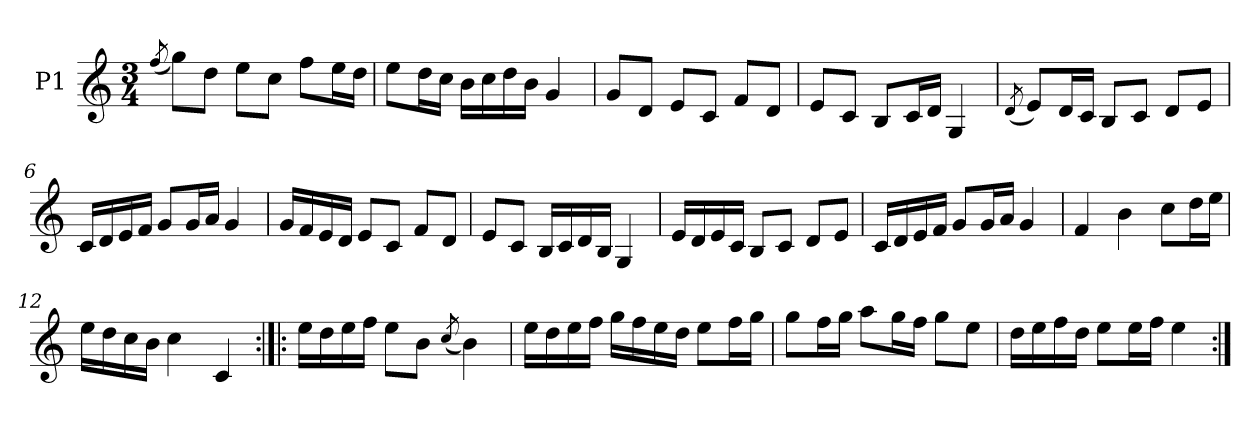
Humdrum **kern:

**kern
*part1
*staff1
*I"P1
!!LO:PB:g=z
*clefG2
*k[]
*C:
*M3/4
=1
(8qffi/
8ggi\L)
8ddi\J
8eei\L
8cci\J
8ffi\L
16eei\L
16ddi\JJ
=2
8eei\L
16ddi\L
16cci\JJ
16bi\LL
16cci\
16ddi\
16bi\JJ
4gi/
=3
8gi/L
8di/J
8ei/L
8ci/J
8fi/L
8di/J
=4
8ei/L
8ci/J
8Bi/L
16ci/L
16di/JJ
4Gi/
=5
(8qdi/
8ei/L)
16di/L
16ci/JJ
8Bi/L
8ci/J
8di/L
8ei/J
!!LO:LB:g=z
=6
16ci/LL
16di/
16ei/
16fi/JJ
8gi/L
16gi/L
16ai/JJ
4gi/
=7
16gi/LL
16fi/
16ei/
16di/JJ
8ei/L
8ci/J
8fi/L
8di/J
=8
8ei/L
8ci/J
16Bi/LL
16ci/
16di/
16Bi/JJ
4Gi/
=9
16ei/LL
16di/
16ei/
16ci/JJ
8Bi/L
8ci/J
8di/L
8ei/J
=10
16ci/LL
16di/
16ei/
16fi/JJ
8gi/L
16gi/L
16ai/JJ
4gi/
!!LO:LB:g=z
=11
4fi/
4bi\
8cci\L
16ddi\L
16eei\JJ
=12
16eei\LL
16ddi\
16cci\
16bi\JJ
4cci\
4ci/
=13:|!|:
16eei\LL
16ddi\
16eei\
16ffi\JJ
8eei\L
8bi\J
(8qcci/
4bi\)
!!LO:LB:g=z
=14
16eei\LL
16ddi\
16eei\
16ffi\JJ
16ggi\LL
16ffi\
16eei\
16ddi\JJ
8eei\L
16ffi\L
16ggi\JJ
=15
8ggi\L
16ffi\L
16ggi\JJ
8aai\L
16ggi\L
16ffi\JJ
8ggi\L
8eei\J
=16
16ddi\LL
16eei\
16ffi\
16ddi\JJ
8eei\L
16eei\L
16ffi\JJ
4eei\
=:|!
*-
